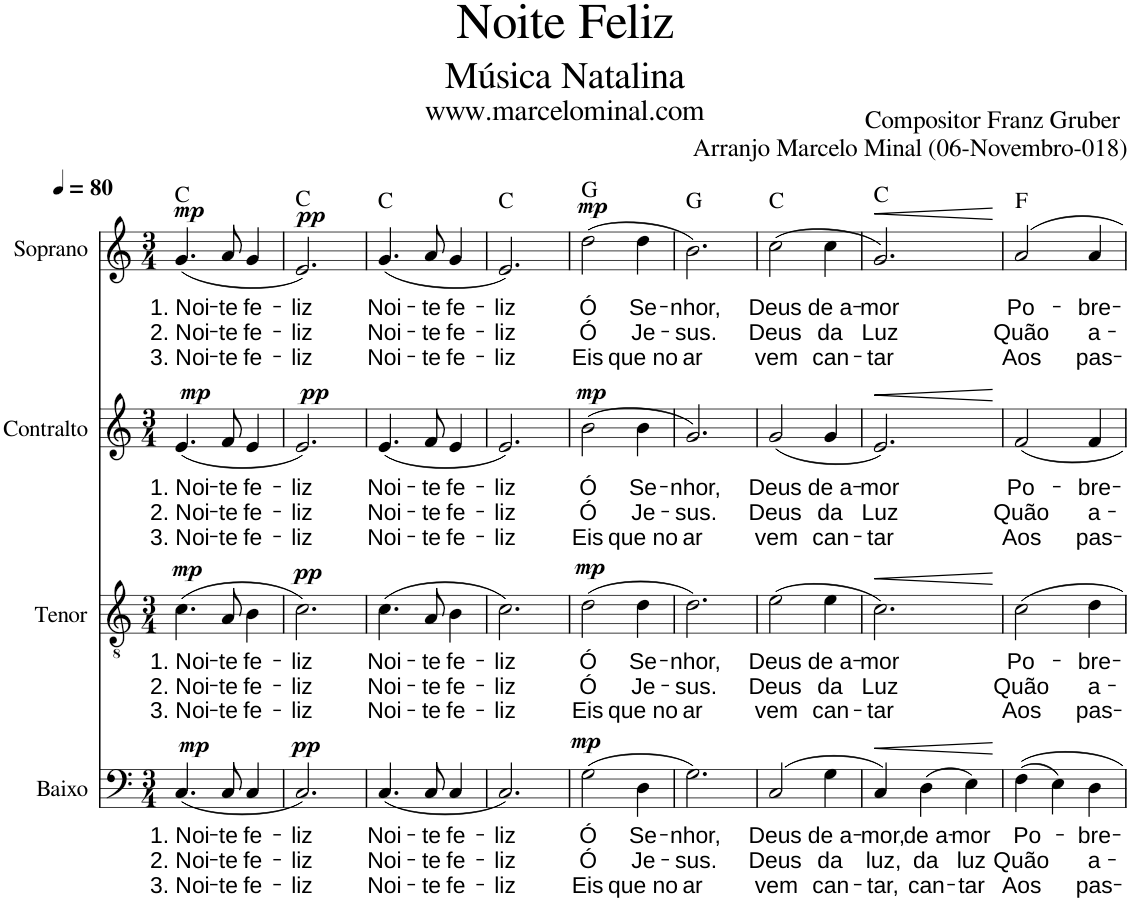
**kern	**text	**text	**text	**dynam	**kern	**text	**text	**text	**dynam	**kern	**text	**text	**text	**dynam	**kern	**text	**text	**text	**dynam	**harte
*part4	*part4	*part4	*part4	*part4	*part3	*part3	*part3	*part3	*part3	*part2	*part2	*part2	*part2	*part2	*part1	*part1	*part1	*part1	*part1	*part1
*staff4	*staff4	*staff4	*staff4	*staff4	*staff3	*staff3	*staff3	*staff3	*staff3	*staff2	*staff2	*staff2	*staff2	*staff2	*staff1	*staff1	*staff1	*staff1	*staff1	*
*I"Baixo	*	*	*	*	*I"Tenor	*	*	*	*	*I"Contralto	*	*	*	*	*I"Soprano	*	*	*	*	*
*I'Bax.	*	*	*	*	*I'Ten.	*	*	*	*	*I'C.	*	*	*	*	*I'Sop.	*	*	*	*	*
*clefF4	*	*	*	*	*clefGv2	*	*	*	*	*clefG2	*	*	*	*	*clefG2	*	*	*	*	*
*k[]	*	*	*	*	*k[]	*	*	*	*	*k[]	*	*	*	*	*k[]	*	*	*	*	*
*M3/4	*	*	*	*	*M3/4	*	*	*	*	*M3/4	*	*	*	*	*M3/4	*	*	*	*	*
*MM80	*	*	*	*	*MM80	*	*	*	*	*MM80	*	*	*	*	*MM80	*	*	*	*	*
=1	=1	=1	=1	=1	=1	=1	=1	=1	=1	=1	=1	=1	=1	=1	=1	=1	=1	=1	=1	=1
!	!LO:LY:b	!LO:LY:b	!LO:LY:b	!LO:DY:a	!	!LO:LY:b	!LO:LY:b	!LO:LY:b	!LO:DY:a	!	!LO:LY:b	!LO:LY:b	!LO:LY:b	!LO:DY:a	!	!LO:LY:b	!LO:LY:b	!LO:LY:b	!LO:DY:a	!
(4.C/	1. Noi-	2. Noi-	3. Noi-	mp	(4.c\	1. Noi-	2. Noi-	3. Noi-	mp	(4.e/	1. Noi-	2. Noi-	3. Noi-	mp	(4.g/	1. Noi-	2. Noi-	3. Noi-	mp	C:maj
!	!LO:LY:b	!LO:LY:b	!LO:LY:b	!	!	!LO:LY:b	!LO:LY:b	!LO:LY:b	!	!	!LO:LY:b	!LO:LY:b	!LO:LY:b	!	!	!LO:LY:b	!LO:LY:b	!LO:LY:b	!	!
8C/	-te	-te	-te	.	8A/	-te	-te	-te	.	8f/	-te	-te	-te	.	8a/	-te	-te	-te	.	.
!	!LO:LY:b	!LO:LY:b	!LO:LY:b	!	!	!LO:LY:b	!LO:LY:b	!LO:LY:b	!	!	!LO:LY:b	!LO:LY:b	!LO:LY:b	!	!	!LO:LY:b	!LO:LY:b	!LO:LY:b	!	!
4C/	fe-	fe-	fe-	.	4B\	fe-	fe-	fe-	.	4e/	fe-	fe-	fe-	.	4g/	fe-	fe-	fe-	.	.
=2	=2	=2	=2	=2	=2	=2	=2	=2	=2	=2	=2	=2	=2	=2	=2	=2	=2	=2	=2	=2
!	!LO:LY:b	!LO:LY:b	!LO:LY:b	!LO:DY:a	!	!LO:LY:b	!LO:LY:b	!LO:LY:b	!LO:DY:a	!	!LO:LY:b	!LO:LY:b	!LO:LY:b	!LO:DY:a	!	!LO:LY:b	!LO:LY:b	!LO:LY:b	!LO:DY:a	!
2.C/)	-liz	-liz	-liz	pp	2.c\)	-liz	-liz	-liz	pp	2.e/)	-liz	-liz	-liz	pp	2.e/)	-liz	-liz	-liz	pp	C:maj
=3	=3	=3	=3	=3	=3	=3	=3	=3	=3	=3	=3	=3	=3	=3	=3	=3	=3	=3	=3	=3
!	!LO:LY:b	!LO:LY:b	!LO:LY:b	!	!	!LO:LY:b	!LO:LY:b	!LO:LY:b	!	!	!LO:LY:b	!LO:LY:b	!LO:LY:b	!	!	!LO:LY:b	!LO:LY:b	!LO:LY:b	!	!
(4.C/	Noi-	Noi-	Noi-	.	(4.c\	Noi-	Noi-	Noi-	.	(4.e/	Noi-	Noi-	Noi-	.	(4.g/	Noi-	Noi-	Noi-	.	C:maj
!	!LO:LY:b	!LO:LY:b	!LO:LY:b	!	!	!LO:LY:b	!LO:LY:b	!LO:LY:b	!	!	!LO:LY:b	!LO:LY:b	!LO:LY:b	!	!	!LO:LY:b	!LO:LY:b	!LO:LY:b	!	!
8C/	-te	-te	-te	.	8A/	-te	-te	-te	.	8f/	-te	-te	-te	.	8a/	-te	-te	-te	.	.
!	!LO:LY:b	!LO:LY:b	!LO:LY:b	!	!	!LO:LY:b	!LO:LY:b	!LO:LY:b	!	!	!LO:LY:b	!LO:LY:b	!LO:LY:b	!	!	!LO:LY:b	!LO:LY:b	!LO:LY:b	!	!
4C/	fe-	fe-	fe-	.	4B\	fe-	fe-	fe-	.	4e/	fe-	fe-	fe-	.	4g/	fe-	fe-	fe-	.	.
=4	=4	=4	=4	=4	=4	=4	=4	=4	=4	=4	=4	=4	=4	=4	=4	=4	=4	=4	=4	=4
!	!LO:LY:b	!LO:LY:b	!LO:LY:b	!	!	!LO:LY:b	!LO:LY:b	!LO:LY:b	!	!	!LO:LY:b	!LO:LY:b	!LO:LY:b	!	!	!LO:LY:b	!LO:LY:b	!LO:LY:b	!	!
2.C/)	-liz	-liz	-liz	.	2.c\)	-liz	-liz	-liz	.	2.e/)	-liz	-liz	-liz	.	2.e/)	-liz	-liz	-liz	.	C:maj
=5	=5	=5	=5	=5	=5	=5	=5	=5	=5	=5	=5	=5	=5	=5	=5	=5	=5	=5	=5	=5
!	!LO:LY:b	!LO:LY:b	!LO:LY:b	!LO:DY:a	!	!LO:LY:b	!LO:LY:b	!LO:LY:b	!LO:DY:a	!	!LO:LY:b	!LO:LY:b	!LO:LY:b	!LO:DY:a	!	!LO:LY:b	!LO:LY:b	!LO:LY:b	!LO:DY:a	!
(2G\	Ó	Ó	Eis	mp	(2d\	Ó	Ó	Eis	mp	(2b\	Ó	Ó	Eis	mp	(2dd\	Ó	Ó	Eis	mp	G:maj
!	!LO:LY:b	!LO:LY:b	!LO:LY:b	!	!	!LO:LY:b	!LO:LY:b	!LO:LY:b	!	!	!LO:LY:b	!LO:LY:b	!LO:LY:b	!	!	!LO:LY:b	!LO:LY:b	!LO:LY:b	!	!
4D\	Se-	Je-	que no	.	4d\	Se-	Je-	que no	.	4b\	Se-	Je-	que no	.	4dd\	Se-	Je-	que no	.	.
=6	=6	=6	=6	=6	=6	=6	=6	=6	=6	=6	=6	=6	=6	=6	=6	=6	=6	=6	=6	=6
!	!LO:LY:b	!LO:LY:b	!LO:LY:b	!	!	!LO:LY:b	!LO:LY:b	!LO:LY:b	!	!	!LO:LY:b	!LO:LY:b	!LO:LY:b	!	!	!LO:LY:b	!LO:LY:b	!LO:LY:b	!	!
2.G\)	-nhor,	-sus.	ar	.	2.d\)	-nhor,	-sus.	ar	.	2.g/)	-nhor,	-sus.	ar	.	2.b\)	-nhor,	-sus.	ar	.	G:maj
=7	=7	=7	=7	=7	=7	=7	=7	=7	=7	=7	=7	=7	=7	=7	=7	=7	=7	=7	=7	=7
!	!LO:LY:b	!LO:LY:b	!LO:LY:b	!	!	!LO:LY:b	!LO:LY:b	!LO:LY:b	!	!	!LO:LY:b	!LO:LY:b	!LO:LY:b	!	!	!LO:LY:b	!LO:LY:b	!LO:LY:b	!	!
(2C/	Deus	Deus	vem	.	(2e\	Deus	Deus	vem	.	(2g/	Deus	Deus	vem	.	(2cc\	Deus	Deus	vem	.	C:maj
!	!LO:LY:b	!LO:LY:b	!LO:LY:b	!	!	!LO:LY:b	!LO:LY:b	!LO:LY:b	!	!	!LO:LY:b	!LO:LY:b	!LO:LY:b	!	!	!LO:LY:b	!LO:LY:b	!LO:LY:b	!	!
4G\	de a-	da	can-	.	4e\	de a-	da	can-	.	4g/	de a-	da	can-	.	4cc\	de a-	da	can-	.	.
=8	=8	=8	=8	=8	=8	=8	=8	=8	=8	=8	=8	=8	=8	=8	=8	=8	=8	=8	=8	=8
!	!LO:LY:b	!LO:LY:b	!LO:LY:b	!LO:HP:b	!	!LO:LY:b	!LO:LY:b	!LO:LY:b	!LO:HP:b	!	!LO:LY:b	!LO:LY:b	!LO:LY:b	!LO:HP:b	!	!LO:LY:b	!LO:LY:b	!LO:LY:b	!LO:HP:b	!
4C/)	-mor,	luz,	-tar,	<	2.c\)	-mor	Luz	-tar	<	2.e/)	-mor	Luz	-tar	<	2.g/)	-mor	Luz	-tar	<	C:maj
!	!LO:LY:b	!LO:LY:b	!LO:LY:b	!	!	!	!	!	!	!	!	!	!	!	!	!	!	!	!	!
(4D\	de a-	da	can-	.	.	.	.	.	.	.	.	.	.	.	.	.	.	.	.	.
!	!LO:LY:b	!LO:LY:b	!LO:LY:b	!	!	!	!	!	!	!	!	!	!	!	!	!	!	!	!	!
4E\)	-mor	luz	-tar	.	.	.	.	.	.	.	.	.	.	.	.	.	.	.	.	.
.	.	.	.	[	.	.	.	.	[	.	.	.	.	[	.	.	.	.	[	.
=9	=9	=9	=9	=9	=9	=9	=9	=9	=9	=9	=9	=9	=9	=9	=9	=9	=9	=9	=9	=9
!	!LO:LY:b	!LO:LY:b	!LO:LY:b	!	!	!LO:LY:b	!LO:LY:b	!LO:LY:b	!	!	!LO:LY:b	!LO:LY:b	!LO:LY:b	!	!	!LO:LY:b	!LO:LY:b	!LO:LY:b	!	!
(4F\	Po-	Quão	Aos	.	2c\	Po-	Quão	Aos	.	2f/	Po-	Quão	Aos	.	2a/	Po-	Quão	Aos	.	F:maj
4E\)	.	.	.	.	.	.	.	.	.	.	.	.	.	.	.	.	.	.	.	.
!	!LO:LY:b	!LO:LY:b	!LO:LY:b	!	!	!LO:LY:b	!LO:LY:b	!LO:LY:b	!	!	!LO:LY:b	!LO:LY:b	!LO:LY:b	!	!	!LO:LY:b	!LO:LY:b	!LO:LY:b	!	!
4D\	-bre-	a-	pas-	.	4d\	-bre-	a-	pas-	.	4f/	-bre-	a-	pas-	.	4a/	-bre-	a-	pas-	.	.
=	=	=	=	=	=	=	=	=	=	=	=	=	=	=	=	=	=	=	=	=
*-	*-	*-	*-	*-	*-	*-	*-	*-	*-	*-	*-	*-	*-	*-	*-	*-	*-	*-	*-	*-
